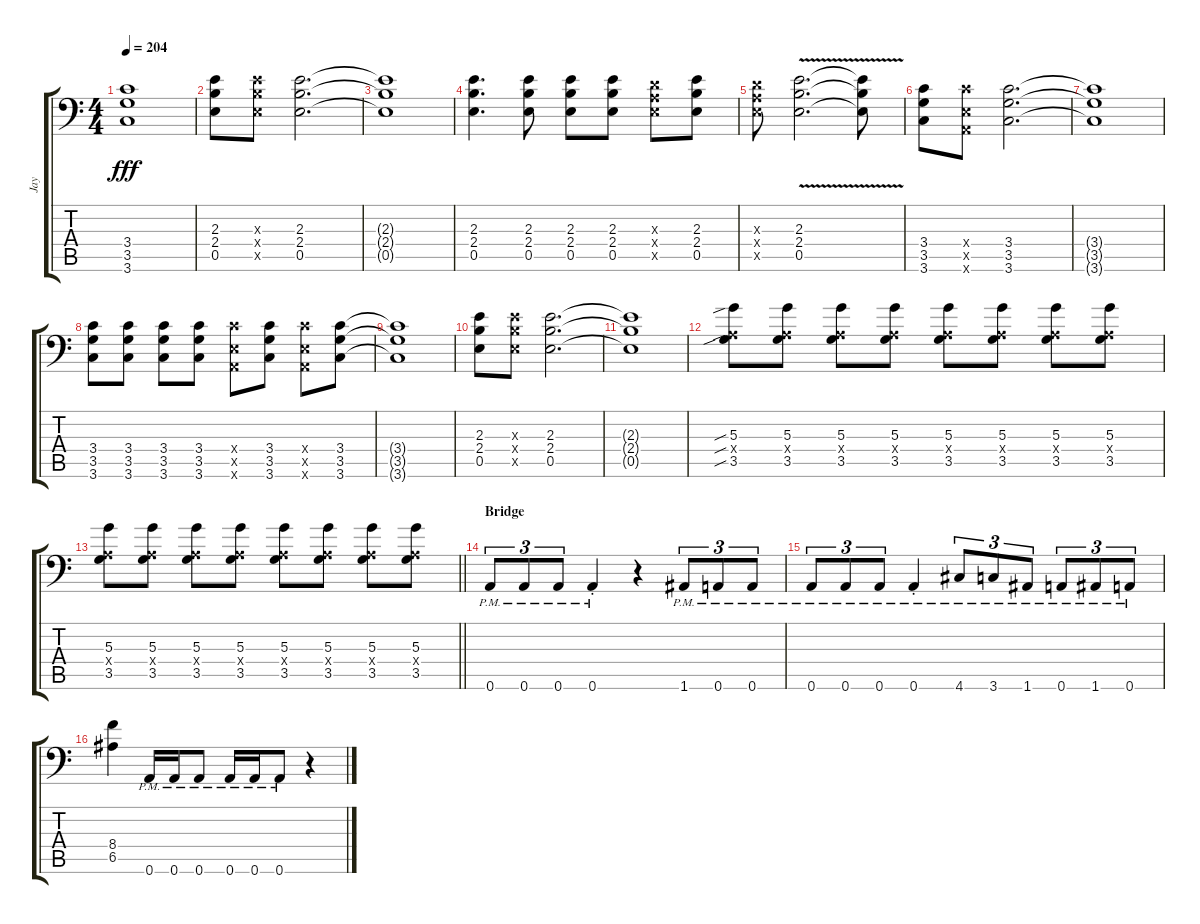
\track ("Jay" "Jay") {instrument distortionguitar}
\staff {score tabs}
\tuning (B3 Gb3 D3 A2 E2 A1) {hide}
\ts (4 4)
\tempo 204
\clef f4
\ks c
(3.4{t} 3.5{t} 3.6{t}).1{dy fff} |
(2.3 2.4 0.5).8 (2.3{x} 2.4{x} 0.5{x}).8 (2.3 2.4 0.5).2{d} |
(2.3{t} 2.4{t} 0.5{t}).1 |
(2.3 2.4 0.5).4{d} (2.3 2.4 0.5).8 (2.3 2.4 0.5).8 (2.3 2.4 0.5).8 (0.3{x} 0.4{x} 0.5{x}).8 (2.3 2.4 0.5).8 |
(0.3{x} 0.4{x} 0.5{x}).8 (2.3{v} 2.4 0.5).2{d} (2.3{t} 2.4{t} 0.5{t}).8 |
(3.4 3.5 3.6).8 (3.4{x} 0.5{x} 0.6{x}).8 (3.4 3.5 3.6).2{d} |
(3.4{t} 3.5{t} 3.6{t}).1 |
(3.4 3.5 3.6).8 (3.4 3.5 3.6).8 (3.4 3.5 3.6).8 (3.4 3.5 3.6).8 (3.4{x} 0.5{x} 0.6{x}).8 (3.4 3.5 3.6).8 (3.4{x} 0.5{x} 0.6{x}).8 (3.4 3.5 3.6).8 |
(3.4{t} 3.5{t} 3.6{t}).1 |
(2.3 2.4 0.5).8 (2.3{x} 2.4{x} 0.5{x}).8 (2.3 2.4 0.5).2{d} |
(2.3{t} 2.4{t} 0.5{t}).1 |
(5.3{sib} 0.4{sib x} 3.5{sib}).8 (5.3 0.4{x} 3.5).8 (5.3 0.4{x} 3.5).8 (5.3 0.4{x} 3.5).8 (5.3 0.4{x} 3.5).8 (5.3 0.4{x} 3.5).8 (5.3 0.4{x} 3.5).8 (5.3 0.4{x} 3.5).8 |
\barLineRight lightlight
(5.3 0.4{x} 3.5).8 (5.3 0.4{x} 3.5).8 (5.3 0.4{x} 3.5).8 (5.3 0.4{x} 3.5).8 (5.3 0.4{x} 3.5).8 (5.3 0.4{x} 3.5).8 (5.3 0.4{x} 3.5).8 (5.3 0.4{x} 3.5).8 |
\section ("" "Bridge")
0.6{pm}.8{tu (3 2)} 0.6{pm}.8{tu (3 2)} 0.6{pm}.8{tu (3 2)} 0.6{pm st}.4 r.4 1.6{pm}.8{tu (3 2)} 0.6{pm}.8{tu (3 2)} 0.6{pm}.8{tu (3 2)} |
0.6{pm}.8{tu (3 2)} 0.6{pm}.8{tu (3 2)} 0.6{pm}.8{tu (3 2)} 0.6{pm st}.4 4.6{pm}.8{tu (3 2)} 3.6{pm}.8{tu (3 2)} 1.6{pm}.8{tu (3 2)} 0.6{pm}.8{tu (3 2)} 1.6{pm}.8{tu (3 2)} 0.6{pm}.8{tu (3 2)} |
(8.4 6.5).4 0.6{pm}.16 0.6{pm}.16 0.6{pm}.8 0.6{pm}.16 0.6{pm}.16 0.6{pm}.8 r.4
